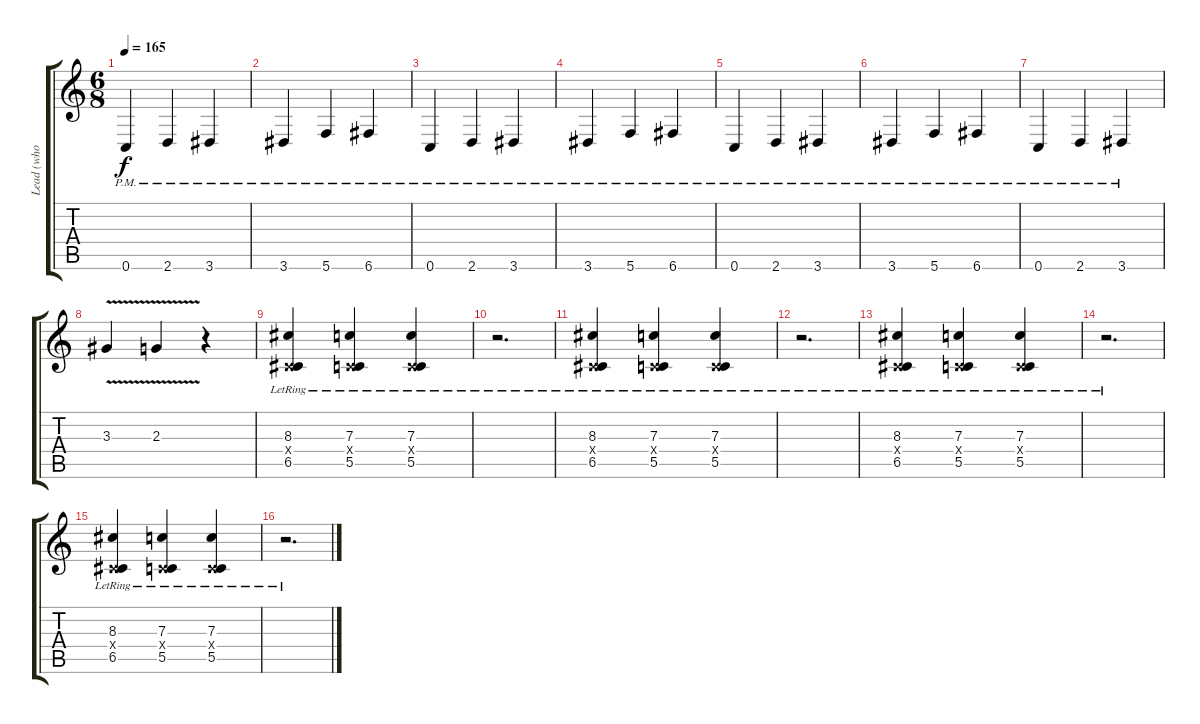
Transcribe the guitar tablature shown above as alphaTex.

\track ("Lead (who cares about other parts)" "Lead (who ") {instrument overdrivenguitar}
\staff {score tabs}
\tuning (D4 A3 F3 C3 G2 C2) {hide}
\ts (6 8)
\tempo 165
\clef g2
\ks c
0.6{pm}.4{dy f} 2.6{pm}.4 3.6{pm}.4 |
3.6{pm}.4 5.6{pm}.4 6.6{pm}.4 |
0.6{pm}.4 2.6{pm}.4 3.6{pm}.4 |
3.6{pm}.4 5.6{pm}.4 6.6{pm}.4 |
0.6{pm}.4 2.6{pm}.4 3.6{pm}.4 |
3.6{pm}.4 5.6{pm}.4 6.6{pm}.4 |
0.6{pm}.4 2.6{pm}.4 3.6{pm}.4 |
3.3{v}.4 2.3{v}.4 r.4 |
(8.3{lr} 0.4{x} 6.5{lr}).4 (7.3{lr} 0.4{x} 5.5{lr}).4 (7.3{lr} 0.4{x} 5.5{lr}).4 |
r.2{d} |
(8.3{lr} 0.4{x} 6.5{lr}).4 (7.3{lr} 0.4{x} 5.5{lr}).4 (7.3{lr} 0.4{x} 5.5{lr}).4 |
r.2{d} |
(8.3{lr} 0.4{x} 6.5{lr}).4 (7.3{lr} 0.4{x} 5.5{lr}).4 (7.3{lr} 0.4{x} 5.5{lr}).4 |
r.2{d} |
(8.3{lr} 0.4{x} 6.5{lr}).4 (7.3{lr} 0.4{x} 5.5{lr}).4 (7.3{lr} 0.4{x} 5.5{lr}).4 |
r.2{d}
